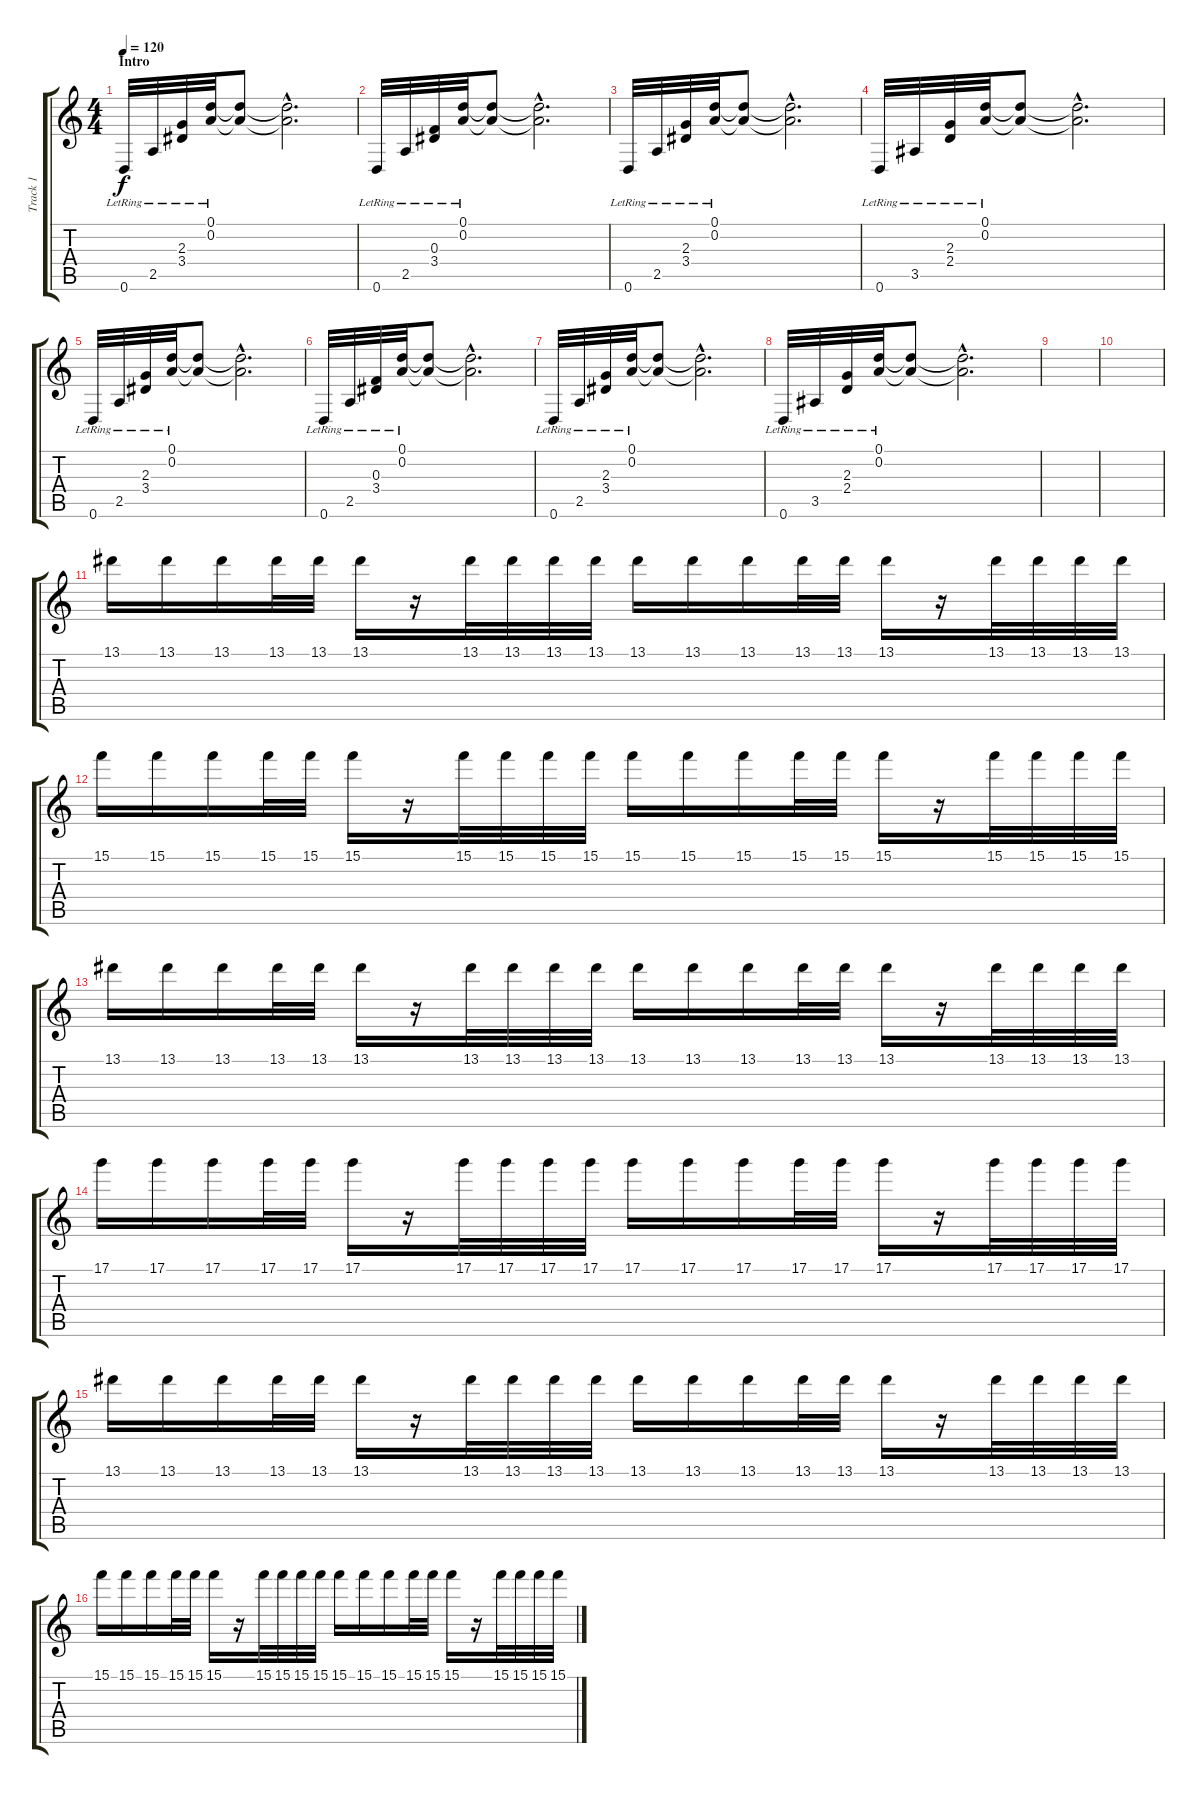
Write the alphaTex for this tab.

\track ("Track 1" "Track 1") {instrument electricguitarjazz}
\staff {score tabs}
\tuning (D4 A3 F3 C3 G2 D2) {hide}
\ts (4 4)
\section ("" "Intro")
\tempo 120
\clef g2
\ks c
0.6{lr}.32{dy f instrument electricguitarjazz} 2.5{lr}.32 (2.3{lr} 3.4{lr}).32 (0.1{lr} 0.2{lr}).32 (0.1{t} 0.2{t}).8 (0.1{hac t} 0.2{hac t}).2{d} |
0.6{lr}.32 2.5{lr}.32 (0.3{lr} 3.4{lr}).32 (0.1{lr} 0.2{lr}).32 (0.1{t} 0.2{t}).8 (0.1{hac t} 0.2{hac t}).2{d} |
0.6{lr}.32 2.5{lr}.32 (2.3{lr} 3.4{lr}).32 (0.1{lr} 0.2{lr}).32 (0.1{t} 0.2{t}).8 (0.1{hac t} 0.2{hac t}).2{d} |
0.6{lr}.32 3.5{lr}.32 (2.3{lr} 2.4{lr}).32 (0.1{lr} 0.2{lr}).32 (0.1{t} 0.2{t}).8 (0.1{hac t} 0.2{hac t}).2{d} |
0.6{lr}.32 2.5{lr}.32 (2.3{lr} 3.4{lr}).32 (0.1{lr} 0.2{lr}).32 (0.1{t} 0.2{t}).8 (0.1{hac t} 0.2{hac t}).2{d} |
0.6{lr}.32 2.5{lr}.32 (0.3{lr} 3.4{lr}).32 (0.1{lr} 0.2{lr}).32 (0.1{t} 0.2{t}).8 (0.1{hac t} 0.2{hac t}).2{d} |
0.6{lr}.32 2.5{lr}.32 (2.3{lr} 3.4{lr}).32 (0.1{lr} 0.2{lr}).32 (0.1{t} 0.2{t}).8 (0.1{hac t} 0.2{hac t}).2{d} |
0.6{lr}.32 3.5{lr}.32 (2.3{lr} 2.4{lr}).32 (0.1{lr} 0.2{lr}).32 (0.1{t} 0.2{t}).8 (0.1{hac t} 0.2{hac t}).2{d} |
|
|
13.1.16 13.1.16 13.1.16 13.1.32 13.1.32 13.1.16 r.16 13.1.32 13.1.32 13.1.32 13.1.32 13.1.16 13.1.16 13.1.16 13.1.32 13.1.32 13.1.16 r.16 13.1.32 13.1.32 13.1.32 13.1.32 |
15.1.16 15.1.16 15.1.16 15.1.32 15.1.32 15.1.16 r.16 15.1.32 15.1.32 15.1.32 15.1.32 15.1.16 15.1.16 15.1.16 15.1.32 15.1.32 15.1.16 r.16 15.1.32 15.1.32 15.1.32 15.1.32 |
13.1.16 13.1.16 13.1.16 13.1.32 13.1.32 13.1.16 r.16 13.1.32 13.1.32 13.1.32 13.1.32 13.1.16 13.1.16 13.1.16 13.1.32 13.1.32 13.1.16 r.16 13.1.32 13.1.32 13.1.32 13.1.32 |
17.1.16 17.1.16 17.1.16 17.1.32 17.1.32 17.1.16 r.16 17.1.32 17.1.32 17.1.32 17.1.32 17.1.16 17.1.16 17.1.16 17.1.32 17.1.32 17.1.16 r.16 17.1.32 17.1.32 17.1.32 17.1.32 |
13.1.16 13.1.16 13.1.16 13.1.32 13.1.32 13.1.16 r.16 13.1.32 13.1.32 13.1.32 13.1.32 13.1.16 13.1.16 13.1.16 13.1.32 13.1.32 13.1.16 r.16 13.1.32 13.1.32 13.1.32 13.1.32 |
15.1.16 15.1.16 15.1.16 15.1.32 15.1.32 15.1.16 r.16 15.1.32 15.1.32 15.1.32 15.1.32 15.1.16 15.1.16 15.1.16 15.1.32 15.1.32 15.1.16 r.16 15.1.32 15.1.32 15.1.32 15.1.32
